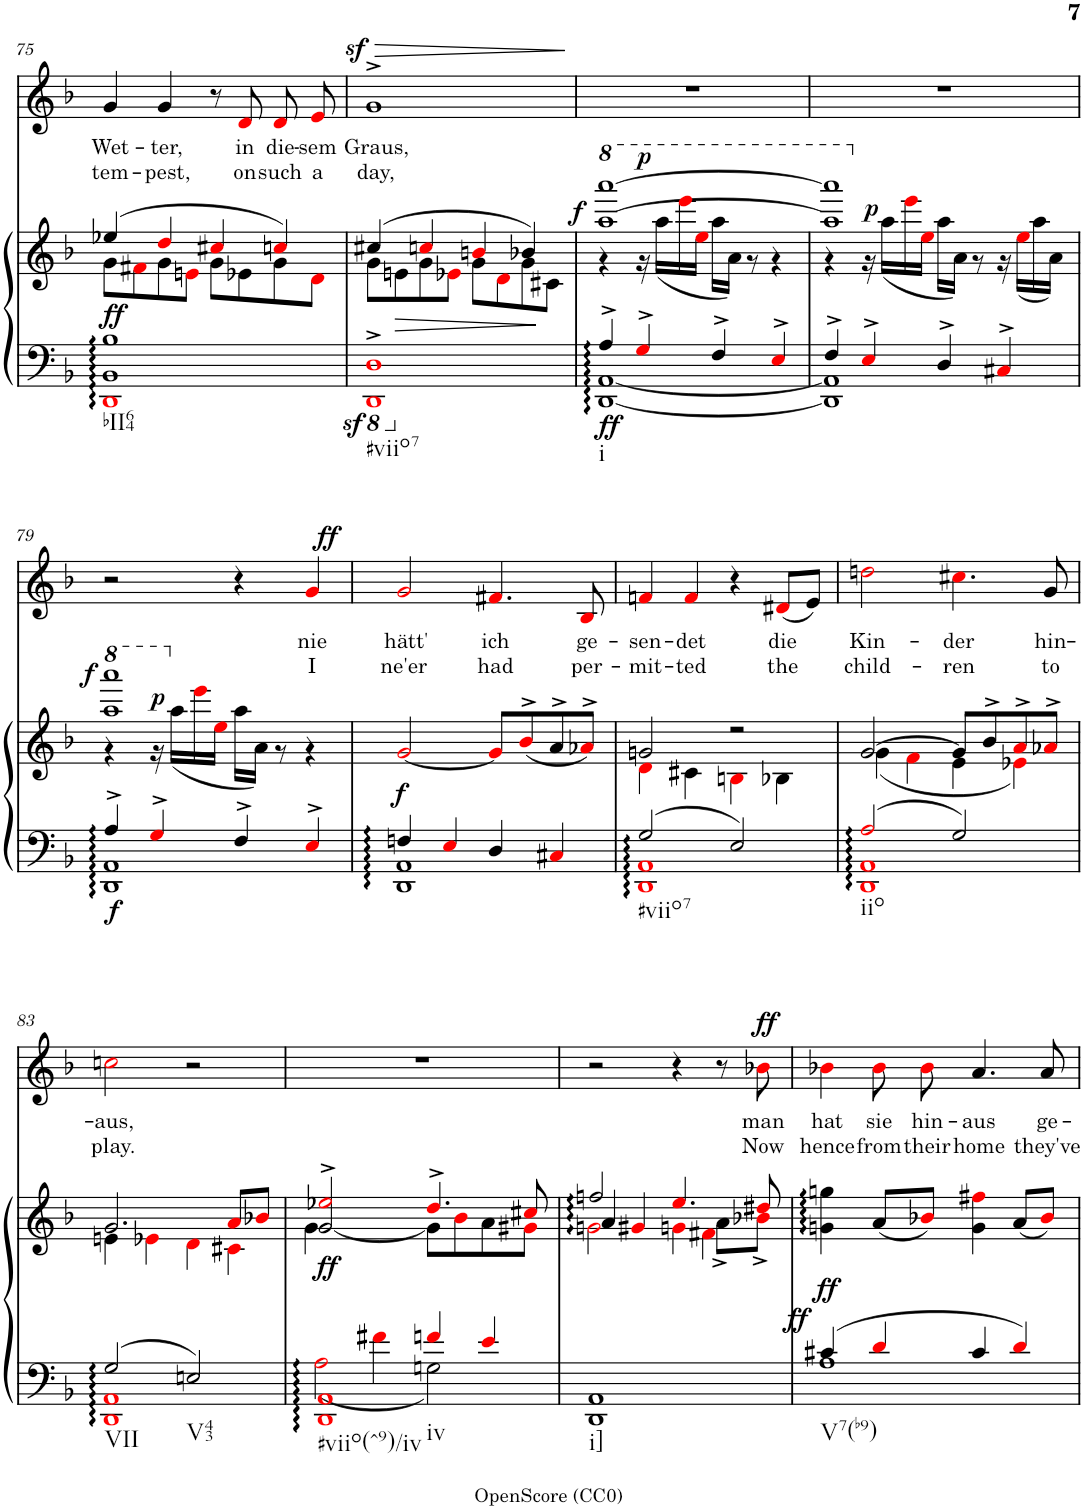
**kern	**kern	**dynam	**kern	**text	**text	**dynam
*part2	*part2	*part2	*part1	*part1	*part1	*part1
*staff3	*staff2	*staff2/3	*staff1	*staff1	*staff1	*staff1
*I"Piano	*	*	*I"Voice	*	*	*
*I'Pno	*	*	*	*	*	*
!!LO:PB:g=z
*clefF4	*clefG2	*	*clefG2	*	*	*
*k[b-]	*k[b-]	*	*k[b-]	*	*	*
*M4/4	*M4/4	*	*M4/4	*	*	*
=75	=75	=75	=75	=75	=75	=75
*	*^	*	*	*	*	*
!LO:TX:b:t=bII64	!	!	!	!	!	!	!
!	!	!	!LO:DY:a=2	!	!LO:LY:b	!LO:LY:b	!
1DDi 1BB- 1B-	(4ee-X/	8g\L	ff	4g/	Wet-	tem-	.
.	.	8f#Xi\	.	.	.	.	.
!	!	!	!	!	!LO:LY:b	!LO:LY:b	!
.	4ddi/	8g\	.	4g/	-ter,	-pest,	.
.	.	8eni\J	.	.	.	.	.
.	4cc#Xi/	8g\L	.	8r	.	.	.
!	!	!	!	!	!LO:LY:b	!LO:LY:b	!
.	.	8e-X\	.	8di/	in	on	.
!	!	!	!	!	!LO:LY:b	!LO:LY:b	!
.	4ccni/)	8g\	.	8di/	die-	such	.
!	!	!	!	!	!LO:LY:b	!LO:LY:b	!
.	.	8di\J	.	8ei/	-sem	a	.
=76	=76	=76	=76	=76	=76	=76	=76
*8ba	*	*	*	*	*	*	*
!LO:TX:b:t=#viio7	!	!	!	!	!	!	!
!	!	!	!	!	!LO:LY:b	!LO:LY:b	!LO:HP:b
1DDDiz<^> 1DDiz<^>	(4cc#X/	8g\L	.	1gz>^>	Graus,	day,	>
.	.	8en\	.	.	.	.	.
.	4ccni/	8g\	.	.	.	.	.
.	.	8e-Xi\J	.	.	.	.	.
.	4bni/	8g\L	.	.	.	.	.
.	.	8di\	.	.	.	.	.
.	4b-X/)	8g\	.	.	.	.	.
.	.	8c#X\J	.	.	.	.	.
*	*v	*v	*	*	*	*	*
.	.	.	.	.	.	]
=77	=77	=77	=77	=77	=77	=77
*X8ba	*	*	*	*	*	*
*^	*	*	*	*	*	*
*	*	*8va	*	*	*	*	*
*	*	*^	*	*	*	*	*
!LO:TX:b:t=i	!	!	!	!	!	!	!	!
!	!	!	!	!LO:DY:b=2	!	!	!	!
!	!	!	!	!LO:DY:n=1:a	!	!	!	!
4A^/	[1DD [1AA	[>1aaa [1aaaa	4r	ff f	1r	.	.	.
!	!	!	!	!LO:DY:n=2:a	!	!	!	!
4G^i/	.	.	16r	p	.	.	.	.
.	.	.	(16aaa\LL	.	.	.	.	.
.	.	.	16eeeei\	.	.	.	.	.
.	.	.	16eeei\JJ	.	.	.	.	.
4F^/	.	.	16aaa\LL	.	.	.	.	.
.	.	.	16aa\JJ)	.	.	.	.	.
.	.	.	8r	.	.	.	.	.
4E^i/	.	.	4r	.	.	.	.	.
=78	=78	=78	=78	=78	=78	=78	=78	=78
4F^/	1DD] 1AA]	1aaa] 1aaaa]	4r	.	1r	.	.	.
*	*	*X8va	*	*	*	*	*	*
!	!	!	!	!LO:DY:a	!	!	!	!
4E^i/	.	.	16r	p	.	.	.	.
.	.	.	(16aa\LL	.	.	.	.	.
.	.	.	16eeei\	.	.	.	.	.
.	.	.	16eei\JJ	.	.	.	.	.
4D^/	.	.	16aa\LL	.	.	.	.	.
.	.	.	16a\JJ)	.	.	.	.	.
.	.	.	8r	.	.	.	.	.
4C#X^i/	.	.	16r	.	.	.	.	.
.	.	.	(16eei\LL	.	.	.	.	.
.	.	.	16aa\	.	.	.	.	.
.	.	.	16a\JJ)	.	.	.	.	.
!!LO:LB:g=z
=79	=79	=79	=79	=79	=79	=79	=79	=79
*	*	*8va	*	*	*	*	*	*
!	!	!	!	!LO:DY:b=2	!	!	!	!
!	!	!	!	!LO:DY:n=1:a	!	!	!	!
4A^/	1DD 1AA	1aaa 1aaaa	4r	f f	2r	.	.	.
!	!	!	!	!LO:DY:n=2:a	!	!	!	!
4G^i/	.	.	16r	p	.	.	.	.
*	*	*X8va	*	*	*	*	*	*
.	.	.	(16aa\LL	.	.	.	.	.
.	.	.	16eeei\	.	.	.	.	.
.	.	.	16eei\JJ	.	.	.	.	.
4F^/	.	.	16aa\LL	.	4r	.	.	.
.	.	.	16a\JJ)	.	.	.	.	.
.	.	.	8r	.	.	.	.	.
!	!	!	!	!	!	!LO:LY:b	!LO:LY:b	!LO:DY:a
4E^i/	.	.	4r	.	4gi/	nie	I	ff
=80	=80	=80	=80	=80	=80	=80	=80	=80
!	!	!	!	!LO:DY:b	!	!LO:LY:b	!LO:LY:b	!
*	*	*v	*v	*	*	*	*	*
4Fn/	1DD 1AA	[2gi/	f	2gi/	hätt'	ne'er	.
4Ei/	.	.	.	.	.	.	.
!	!	!	!	!	!LO:LY:b	!LO:LY:b	!
4D/	.	8gi/L]	.	4.f#Xi/	ich	had	.
.	.	(8b-^>i/	.	.	.	.	.
4C#Xi/	.	8a^>/	.	.	.	.	.
!	!	!	!	!	!LO:LY:b	!LO:LY:b	!
.	.	8a-X^>i/J)	.	8B-i/	ge-	per-	.
=81	=81	=81	=81	=81	=81	=81	=81
*	*	*^	*	*	*	*	*
!LO:TX:b:t=#viio7	!	!	!	!	!	!	!	!
!	!	!	!	!	!	!LO:LY:b	!LO:LY:b	!
2G/	1DDi 1AAi	2gn/	4di\	.	4fni/	sen-	-mit-	.
!	!	!	!	!	!	!LO:LY:b	!LO:LY:b	!
.	.	.	4c#X\	.	4fi/	-det	-ted	.
2E/	.	2r	4Bni\	.	4r	.	.	.
!	!	!	!	!	!	!LO:LY:b	!LO:LY:b	!
.	.	.	4B-X\	.	(8d#Xi/L	die	the	.
.	.	.	.	.	8e/J)	.	.	.
=82	=82	=82	=82	=82	=82	=82	=82	=82
!LO:TX:b:t=iio	!	!	!	!	!	!	!	!
!	!	!	!	!	!	!LO:LY:b	!LO:LY:b	!
2Ai/	1DDi 1AAi	[>2g/	(4g\	.	2ddni\	Kin-	child-	.
.	.	.	4fi\	.	.	.	.	.
!	!	!	!	!	!	!LO:LY:b	!LO:LY:b	!
2G/	.	8g/L]	4e\	.	4.cc#Xi\	-der	-ren	.
.	.	8b-^/	.	.	.	.	.	.
.	.	8a^i/	4e-Xi\)	.	.	.	.	.
!	!	!	!	!	!	!LO:LY:b	!LO:LY:b	!
.	.	8a-X^i/J	.	.	8g/	hin-	to	.
!!LO:LB:g=z
=83	=83	=83	=83	=83	=83	=83	=83	=83
!LO:TX:b:t=V43	!	!	!	!	!	!	!	!
!	!	!	!	!	!	!LO:LY:b	!LO:LY:b	!
2G/	1DDi 1AAi	2.g/	4en\	.	2ccni\	-aus,	play.	.
.	.	.	4e-Xi\	.	.	.	.	.
!LO:TX:b:t=VII	!	!	!	!	!	!	!	!
2En/	.	.	4di\	.	2r	.	.	.
.	.	8ai/L	4c#Xi\	.	.	.	.	.
.	.	8b-Xi/J	.	.	.	.	.	.
=84	=84	=84	=84	=84	=84	=84	=84	=84
*^	*^	*	*	*	*	*	*	*
!LO:TX:b:t=iv	!	!	!	!	!	!	!	!	!	!
!	!	!	!	!	!	!LO:DY:b	!	!	!	!
4ryy	2Ai\	1DDi 1AAi	2ryy	[<2g/^ 2ee-Xi/^	4g\	ff	1r	.	.	.
4f#Xi\	.	.	.	.	4ryy	.	.	.	.	.
!LO:TX:b:t=#viio(^9)/iv	!	!	!	!	!	!	!	!	!	!
2ryy	2Gn\	.	4fni/	4.dd^i/	8g\L]	.	.	.	.	.
.	.	.	.	.	8b-i\	.	.	.	.	.
.	.	.	4ei/	.	8a\	.	.	.	.	.
.	.	.	.	8cc#Xi/	8g#Xi\J	.	.	.	.	.
*v	*v	*v	*v	*	*	*	*	*	*	*
=85	=85	=85	=85	=85	=85	=85	=85
*	*	*^	*	*	*	*	*
!LO:TX:b:t=i]	!	!	!	!	!	!	!	!
!	!	!	!	!LO:DY:a=2	!	!	!	!
1DD 1AA	2ffn/	2gni\	4a/	ff	2r	.	.	.
.	.	.	4g#Xi/	.	.	.	.	.
.	4.eei/	4ryy	4gni\	.	4r	.	.	.
.	.	8a^\L	4f#Xi\	.	8r	.	.	.
!	!	!	!	!	!	!LO:LY:b	!LO:LY:b	!LO:DY:a
.	8dd#Xi/	8b-X^i\J	.	.	8b-Xi\	man	Now	ff
*	*	*v	*v	*	*	*	*	*
=86	=86	=86	=86	=86	=86	=86	=86
*^	*	*	*	*	*	*	*
!LO:TX:b:t=V7(b9)	!	!	!	!	!	!	!	!
!	!	!	!	!LO:DY:b	!	!LO:LY:b	!LO:LY:b	!
*	*	*v	*v	*	*	*	*	*
4c#X/	1A	4gn\ 4ggn\	ff	4b-Xi\	hat	hence	.
!	!	!	!	!	!LO:LY:b	!LO:LY:b	!
4di/	.	(8a/L	.	8b-i\	sie	from	.
!	!	!	!	!	!LO:LY:b	!LO:LY:b	!
.	.	8b-Xi/J)	.	8b-i\	hin-	their	.
!	!	!	!	!	!LO:LY:b	!LO:LY:b	!
4c#/	.	4g\ 4ff#Xi\	.	4.a/	-aus	home	.
4di/	.	(8a/L	.	.	.	.	.
!	!	!	!	!	!LO:LY:b	!LO:LY:b	!
.	.	8b-i/J)	.	8a/	ge-	they've	.
*v	*v	*	*	*	*	*	*
=	=	=	=	=	=	=
*-	*-	*-	*-	*-	*-	*-
